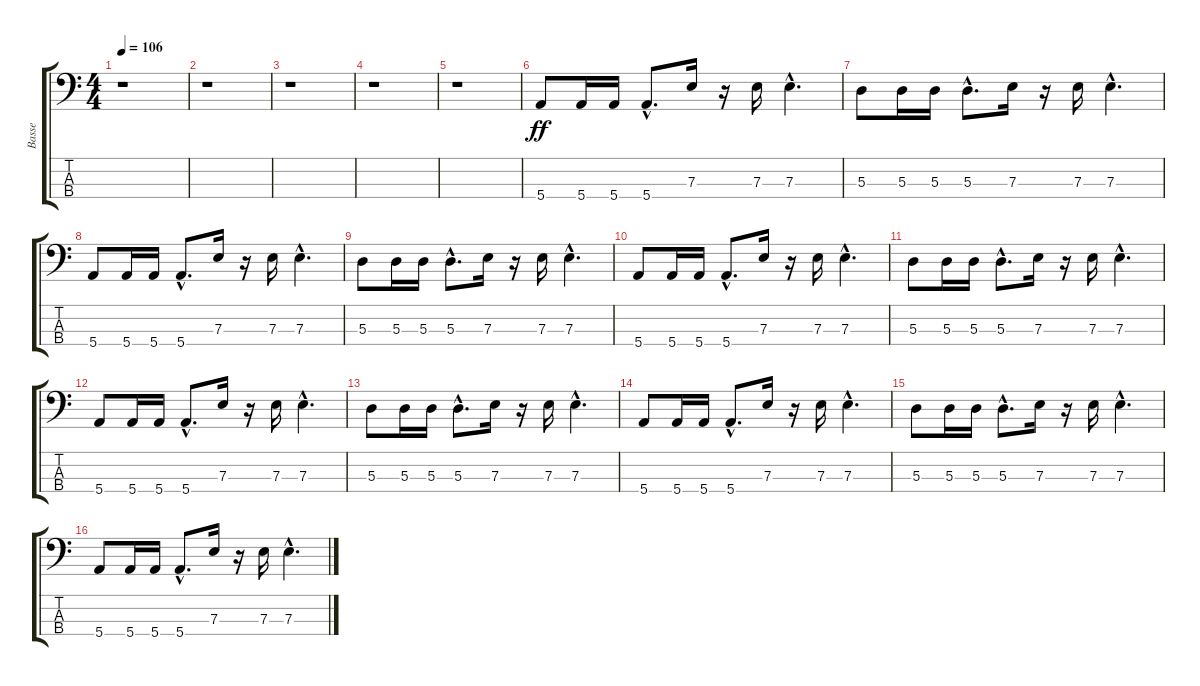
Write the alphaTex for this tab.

\track ("Basse" "Basse") {instrument electricbassfinger}
\staff {score tabs}
\tuning (G2 D2 A1 E1) {hide}
\ts (4 4)
\tempo 106
\clef f4
\ks c
r.1{dy ff instrument electricbassfinger} |
r.1 |
r.1 |
r.1 |
r.1 |
5.4.8 5.4.16 5.4.16 5.4{hac}.8{d} 7.3.16 r.16 7.3.16 7.3{hac}.4{d} |
5.3.8 5.3.16 5.3.16 5.3{hac}.8{d} 7.3.16 r.16 7.3.16 7.3{hac}.4{d} |
5.4.8 5.4.16 5.4.16 5.4{hac}.8{d} 7.3.16 r.16 7.3.16 7.3{hac}.4{d} |
5.3.8 5.3.16 5.3.16 5.3{hac}.8{d} 7.3.16 r.16 7.3.16 7.3{hac}.4{d} |
5.4.8 5.4.16 5.4.16 5.4{hac}.8{d} 7.3.16 r.16 7.3.16 7.3{hac}.4{d} |
5.3.8 5.3.16 5.3.16 5.3{hac}.8{d} 7.3.16 r.16 7.3.16 7.3{hac}.4{d} |
5.4.8 5.4.16 5.4.16 5.4{hac}.8{d} 7.3.16 r.16 7.3.16 7.3{hac}.4{d} |
5.3.8 5.3.16 5.3.16 5.3{hac}.8{d} 7.3.16 r.16 7.3.16 7.3{hac}.4{d} |
5.4.8 5.4.16 5.4.16 5.4{hac}.8{d} 7.3.16 r.16 7.3.16 7.3{hac}.4{d} |
5.3.8 5.3.16 5.3.16 5.3{hac}.8{d} 7.3.16 r.16 7.3.16 7.3{hac}.4{d} |
5.4.8 5.4.16 5.4.16 5.4{hac}.8{d} 7.3.16 r.16 7.3.16 7.3{hac}.4{d}
